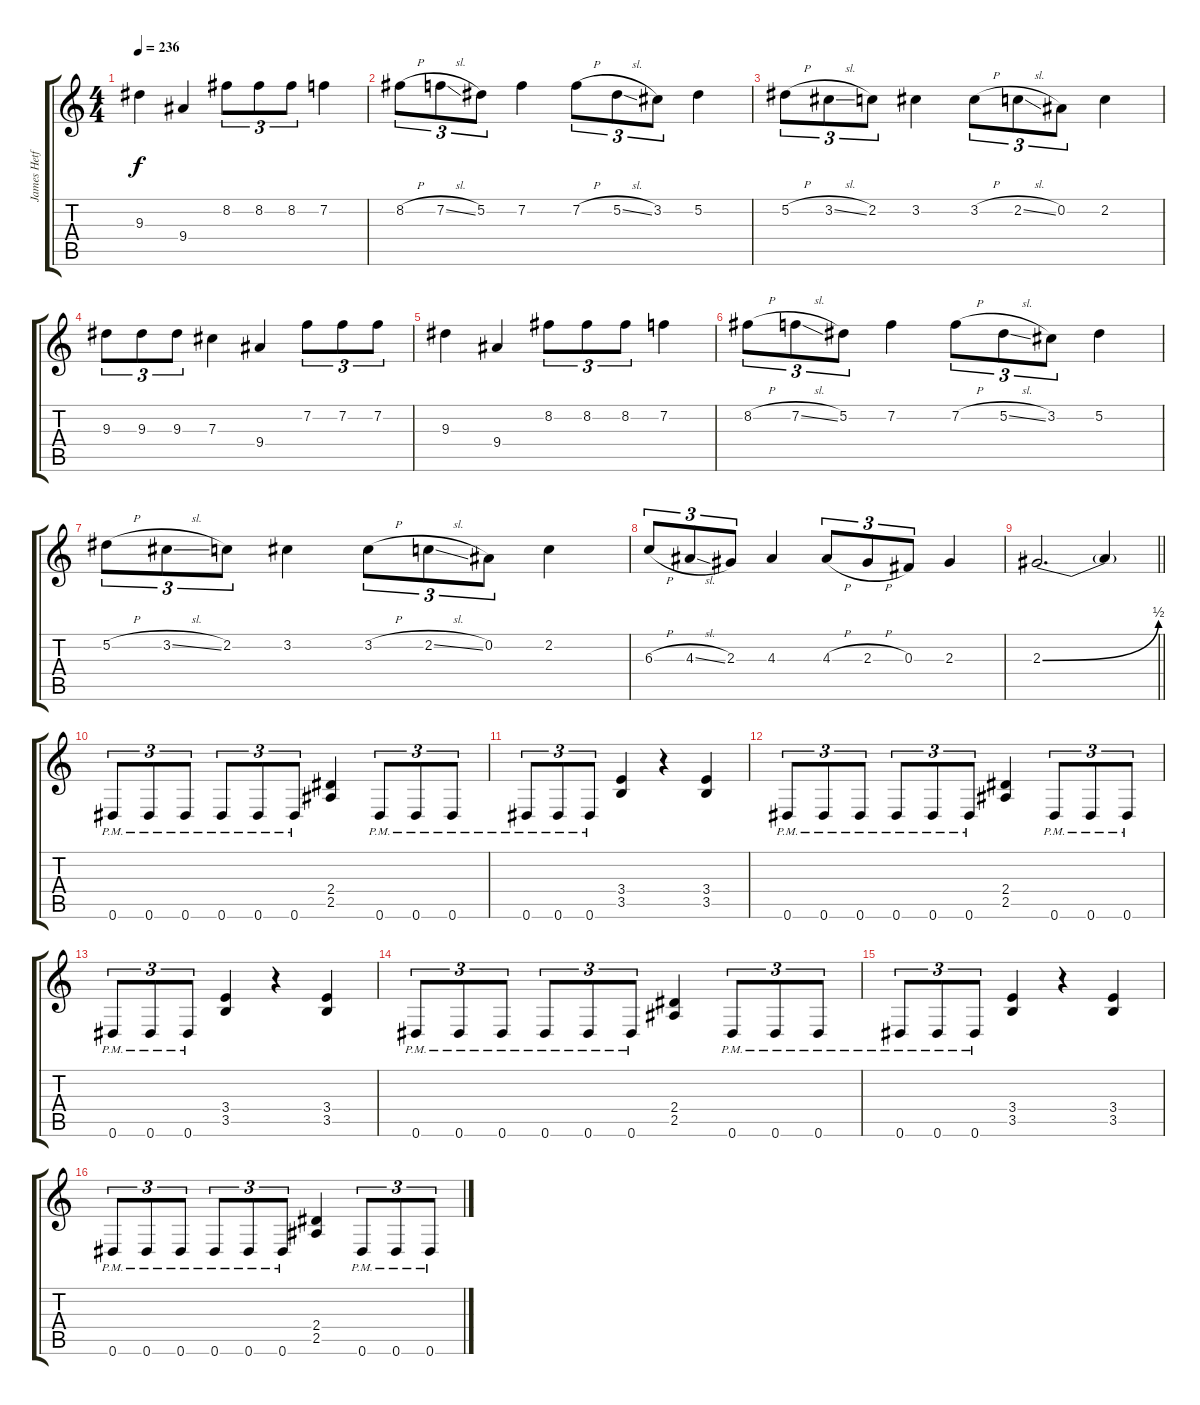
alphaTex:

\track ("James Hetfeild" "James Hetf") {instrument electricguitarclean}
\staff {score tabs}
\tuning (Eb4 Bb3 Gb3 Db3 Ab2 Eb2) {hide}
\ts (4 4)
\tempo 236
\clef g2
\ks c
9.3.4{dy f} 9.4.4 8.2.8{tu (3 2)} 8.2.8{tu (3 2)} 8.2.8{tu (3 2)} 7.2.4 |
8.2{h}.8{tu (3 2)} 7.2{sl}.8{tu (3 2)} 5.2.8{tu (3 2)} 7.2.4 7.2{h}.8{tu (3 2)} 5.2{sl}.8{tu (3 2)} 3.2.8{tu (3 2)} 5.2.4 |
5.2{h}.8{tu (3 2)} 3.2{sl}.8{tu (3 2)} 2.2.8{tu (3 2)} 3.2.4 3.2{h}.8{tu (3 2)} 2.2{sl}.8{tu (3 2)} 0.2.8{tu (3 2)} 2.2.4 |
9.3.8{tu (3 2)} 9.3.8{tu (3 2)} 9.3.8{tu (3 2)} 7.3.4 9.4.4 7.2.8{tu (3 2)} 7.2.8{tu (3 2)} 7.2.8{tu (3 2)} |
9.3.4 9.4.4 8.2.8{tu (3 2)} 8.2.8{tu (3 2)} 8.2.8{tu (3 2)} 7.2.4 |
8.2{h}.8{tu (3 2)} 7.2{sl}.8{tu (3 2)} 5.2.8{tu (3 2)} 7.2.4 7.2{h}.8{tu (3 2)} 5.2{sl}.8{tu (3 2)} 3.2.8{tu (3 2)} 5.2.4 |
5.2{h}.8{tu (3 2)} 3.2{sl}.8{tu (3 2)} 2.2.8{tu (3 2)} 3.2.4 3.2{h}.8{tu (3 2)} 2.2{sl}.8{tu (3 2)} 0.2.8{tu (3 2)} 2.2.4 |
6.3{h}.8{tu (3 2)} 4.3{sl}.8{tu (3 2)} 2.3.8{tu (3 2)} 4.3.4 4.3{h}.8{tu (3 2)} 2.3{h}.8{tu (3 2)} 0.3.8{tu (3 2)} 2.3.4 |
\barLineRight lightlight
2.3{be (bend 0 0 60 2)}.2{d} 2.3{t}.4 |
0.6{pm}.8{tu (3 2)} 0.6{pm}.8{tu (3 2)} 0.6{pm}.8{tu (3 2)} 0.6{pm}.8{tu (3 2)} 0.6{pm}.8{tu (3 2)} 0.6{pm}.8{tu (3 2)} (2.4 2.5).4 0.6{pm}.8{tu (3 2)} 0.6{pm}.8{tu (3 2)} 0.6{pm}.8{tu (3 2)} |
0.6{pm}.8{tu (3 2)} 0.6{pm}.8{tu (3 2)} 0.6{pm}.8{tu (3 2)} (3.4 3.5).4 r.4 (3.4 3.5).4 |
0.6{pm}.8{tu (3 2)} 0.6{pm}.8{tu (3 2)} 0.6{pm}.8{tu (3 2)} 0.6{pm}.8{tu (3 2)} 0.6{pm}.8{tu (3 2)} 0.6{pm}.8{tu (3 2)} (2.4 2.5).4 0.6{pm}.8{tu (3 2)} 0.6{pm}.8{tu (3 2)} 0.6{pm}.8{tu (3 2)} |
0.6{pm}.8{tu (3 2)} 0.6{pm}.8{tu (3 2)} 0.6{pm}.8{tu (3 2)} (3.4 3.5).4 r.4 (3.4 3.5).4 |
0.6{pm}.8{tu (3 2)} 0.6{pm}.8{tu (3 2)} 0.6{pm}.8{tu (3 2)} 0.6{pm}.8{tu (3 2)} 0.6{pm}.8{tu (3 2)} 0.6{pm}.8{tu (3 2)} (2.4 2.5).4 0.6{pm}.8{tu (3 2)} 0.6{pm}.8{tu (3 2)} 0.6{pm}.8{tu (3 2)} |
0.6{pm}.8{tu (3 2)} 0.6{pm}.8{tu (3 2)} 0.6{pm}.8{tu (3 2)} (3.4 3.5).4 r.4 (3.4 3.5).4 |
0.6{pm}.8{tu (3 2)} 0.6{pm}.8{tu (3 2)} 0.6{pm}.8{tu (3 2)} 0.6{pm}.8{tu (3 2)} 0.6{pm}.8{tu (3 2)} 0.6{pm}.8{tu (3 2)} (2.4 2.5).4 0.6{pm}.8{tu (3 2)} 0.6{pm}.8{tu (3 2)} 0.6{pm}.8{tu (3 2)}
